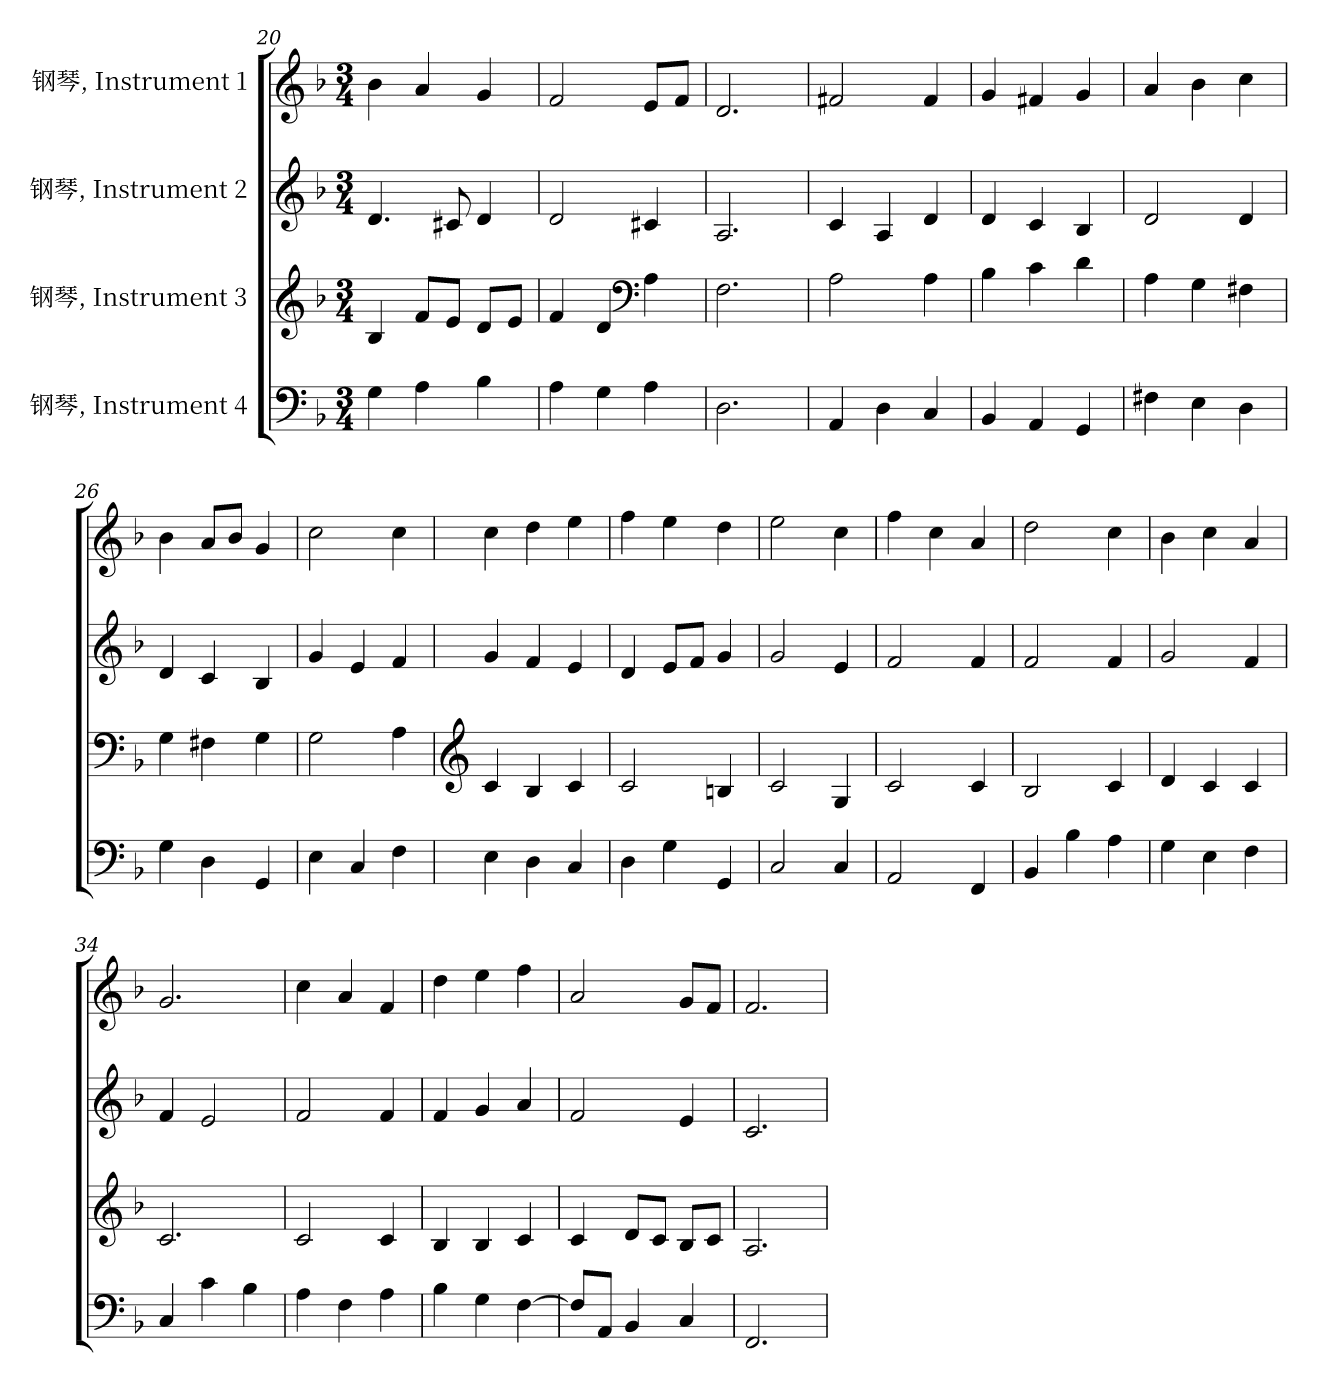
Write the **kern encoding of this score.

**kern	**kern	**kern	**kern
*part4	*part3	*part2	*part1
*staff4	*staff3	*staff2	*staff1
*I"钢琴, Instrument 4	*I"钢琴, Instrument 3	*I"钢琴, Instrument 2	*I"钢琴, Instrument 1
*clefF4	*clefG2	*clefG2	*clefG2
*k[b-]	*k[b-]	*k[b-]	*k[b-]
*M3/4	*M3/4	*M3/4	*M3/4
=20	=20	=20	=20
4G\	4B-/	4.d/	4b-\
4A\	8f/L	.	4a/
.	8e/J	8c#X/	.
4B-\	8d/L	4d/	4g/
.	8e/J	.	.
=21	=21	=21	=21
4A\	4f/	2d/	2f/
4G\	4d/	.	.
*	*clefF4	*	*
4A\	4A\	4c#X/	8e/L
.	.	.	8f/J
=22	=22	=22	=22
2.D\	2.F\	2.A/	2.d/
=23	=23	=23	=23
4AA/	2A\	4c/	2f#X/
4D\	.	4A/	.
4C/	4A\	4d/	4f#/
!!LO:PB:g=z
=24	=24	=24	=24
4BB-/	4B-\	4d/	4g/
4AA/	4c\	4c/	4f#X/
4GG/	4d\	4B-/	4g/
=25	=25	=25	=25
4F#X\	4A\	2d/	4a/
4E\	4G\	.	4b-\
4D\	4F#X\	4d/	4cc\
=26	=26	=26	=26
4G\	4G\	4d/	4b-\
4D\	4F#X\	4c/	8a/L
.	.	.	8b-/J
4GG/	4G\	4B-/	4g/
=27	=27	=27	=27
4E\	2G\	4g/	2cc\
4C/	.	4e/	.
4F\	4A\	4f/	4cc\
=28	=28	=28	=28
*	*clefG2	*	*
4E\	4c/	4g/	4cc\
4D\	4B-/	4f/	4dd\
4C/	4c/	4e/	4ee\
=29	=29	=29	=29
4D\	2c/	4d/	4ff\
4G\	.	8e/L	4ee\
.	.	8f/J	.
4GG/	4Bn/	4g/	4dd\
=30	=30	=30	=30
2C/	2c/	2g/	2ee\
4C/	4G/	4e/	4cc\
=31	=31	=31	=31
2AA/	2c/	2f/	4ff\
.	.	.	4cc\
4FF/	4c/	4f/	4a/
=32	=32	=32	=32
4BB-/	2B-/	2f/	2dd\
4B-\	.	.	.
4A\	4c/	4f/	4cc\
!!LO:LB:g=z
=33	=33	=33	=33
4G\	4d/	2g/	4b-\
4E\	4c/	.	4cc\
4F\	4c/	4f/	4a/
=34	=34	=34	=34
4C/	2.c/	4f/	2.g/
4c\	.	2e/	.
4B-\	.	.	.
=35	=35	=35	=35
4A\	2c/	2f/	4cc\
4F\	.	.	4a/
4A\	4c/	4f/	4f/
=36	=36	=36	=36
4B-\	4B-/	4f/	4dd\
4G\	4B-/	4g/	4ee\
[4F\	4c/	4a/	4ff\
=37	=37	=37	=37
8F/L]	4c/	2f/	2a/
8AA/J	.	.	.
4BB-/	8d/L	.	.
.	8c/J	.	.
4C/	8B-/L	4e/	8g/L
.	8c/J	.	8f/J
=38	=38	=38	=38
2.FF/	2.A/	2.c/	2.f/
=	=	=	=
*-	*-	*-	*-
